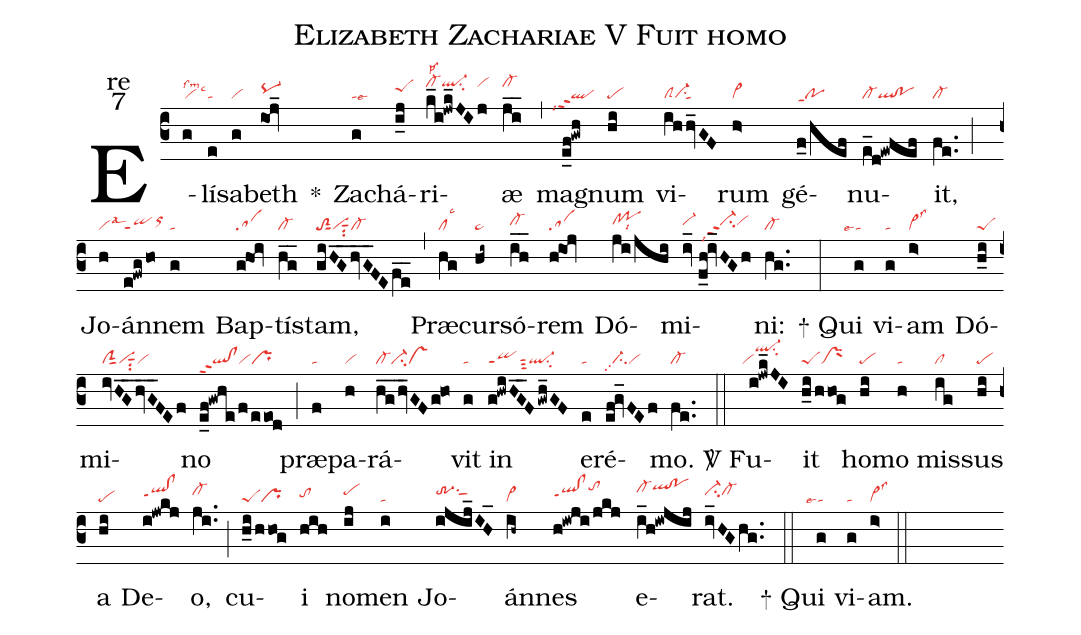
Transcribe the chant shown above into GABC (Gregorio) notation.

name:Elizabeth Zachariae V Fuit homo;
office-part:re;
mode:7;
nabc-lines:1;
%%
(c3) E(g|vilssm2lsc3)lí(e|ta)sa(g|vi)beth(ioj_|pq-hh) <sp>*</sp>() Za(g|talse6)chá(i_j|peShi)ri(k_i!jwk_JIj|cl-hklsp2ql-hksu2vihk)æ(ji__|cl-hk) (,) mag(e_f!gwh|```qlppt2lsi7)num(hi|pe) vi(ihhv_GF|clSvi-su1sut1)rum(h>|vi>) gé(f_0/hef|poppt1)nu(e_d!ewfef|cl-ql!po)it,(fe..|cl-) (;) Jo(h|vilsal3)án(e!fwg/ho|qippt1orhi)nem(g|ta) Bap(g@hoi|sa)tís(hg__|cl-)tam,(giHG__hvG__FEfe__|toS2sut1visut1su2cl-) (,) Præ(hg|cllsc3)cur(hi~|pe~)só(ih__|cl-hh)rem(h@ioj|sa) Dó(ji/jhi|clhh!pohhlsi8)mi(iv_//f_h!iv_HGh|vi-hh/ci-hhppt2lsi7vihh)ni:(hg..|cl-) (:)

<sp>+</sp> Qui(g|```talse4) vi(g|ta)am(i>|vi>lss3) Dó(h_i|peS)mi(ivHG__hvG__FEf|clSsut1visut1su2vi)no(e_f!gwhe/f/eeod|ql!clppt2vipr) (;) præ(f|ta)pa(h|vi)rá(hg__hv_GFg@ho|cl-ci-vs)vit(g|ta) in(g!hwiHG__F/gwh_GF|qippt1sut3ql-su2) e(e|ta)ré(ef!gv_FEf|//ci-pp2vi)mo.(fe..|cl-) (::)

<sp>V/</sp> Fu(i!jwk_JI|``viql-hksu2)it(h_i/hhog|peSprM) ho(hi|pe)mo(h|ta) mis(ig|cl)sus(hi|pe) a(hi|pe) De(i!jwkj|qlhh!clhhppt1)o,(ji..|cl-hi) (;) cu(h_i/hhog|peSpr)i(hih|tohh) no(ij|pehi)men(i|ta) Jo(ijij_IH_|tr-3hisu1sut1)án(ih~|vi>)nes(h!iwji/jkj|qlhh!clhhppt1tohk) e(i_h!iwjij|cl-hjqlhk!pohk)rat.(iv_HGhg..|ci-hicl-hi) (::)

<sp>+</sp> Qui(g|```talse4) vi(g|ta)am.(i>|vi>lss3) (::)
